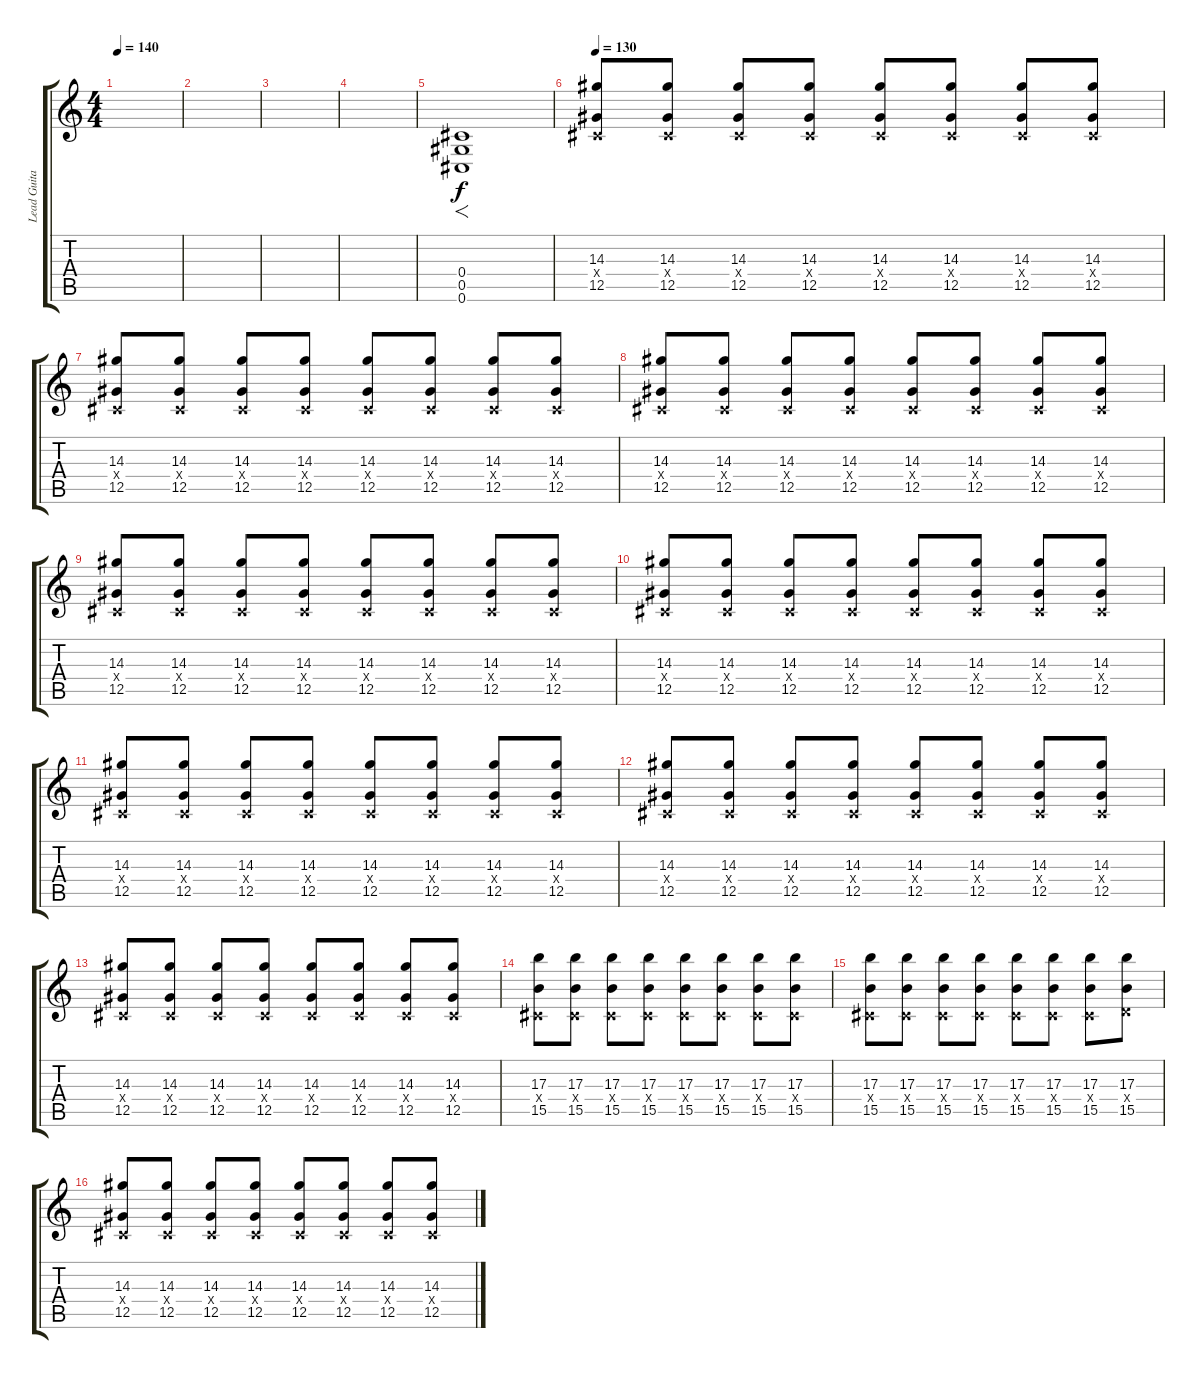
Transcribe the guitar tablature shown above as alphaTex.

\track ("Lead Guitar" "Lead Guita") {instrument distortionguitar}
\staff {score tabs}
\tuning (Eb4 Bb3 Gb3 Db3 Ab2 Db2) {hide}
\ts (4 4)
\tempo 140
\clef g2
\ks c
|
|
|
|
(0.4 0.5 0.6).1{f} |
\tempo 130
(14.3 0.4{x} 12.5).8 (14.3 0.4{x} 12.5).8 (14.3 0.4{x} 12.5).8 (14.3 0.4{x} 12.5).8 (14.3 0.4{x} 12.5).8 (14.3 0.4{x} 12.5).8 (14.3 0.4{x} 12.5).8 (14.3 0.4{x} 12.5).8 |
(14.3 0.4{x} 12.5).8 (14.3 0.4{x} 12.5).8 (14.3 0.4{x} 12.5).8 (14.3 0.4{x} 12.5).8 (14.3 0.4{x} 12.5).8 (14.3 0.4{x} 12.5).8 (14.3 0.4{x} 12.5).8 (14.3 0.4{x} 12.5).8 |
(14.3 0.4{x} 12.5).8 (14.3 0.4{x} 12.5).8 (14.3 0.4{x} 12.5).8 (14.3 0.4{x} 12.5).8 (14.3 0.4{x} 12.5).8 (14.3 0.4{x} 12.5).8 (14.3 0.4{x} 12.5).8 (14.3 0.4{x} 12.5).8 |
(14.3 0.4{x} 12.5).8 (14.3 0.4{x} 12.5).8 (14.3 0.4{x} 12.5).8 (14.3 0.4{x} 12.5).8 (14.3 0.4{x} 12.5).8 (14.3 0.4{x} 12.5).8 (14.3 0.4{x} 12.5).8 (14.3 0.4{x} 12.5).8 |
(14.3 0.4{x} 12.5).8 (14.3 0.4{x} 12.5).8 (14.3 0.4{x} 12.5).8 (14.3 0.4{x} 12.5).8 (14.3 0.4{x} 12.5).8 (14.3 0.4{x} 12.5).8 (14.3 0.4{x} 12.5).8 (14.3 0.4{x} 12.5).8 |
(14.3 0.4{x} 12.5).8 (14.3 0.4{x} 12.5).8 (14.3 0.4{x} 12.5).8 (14.3 0.4{x} 12.5).8 (14.3 0.4{x} 12.5).8 (14.3 0.4{x} 12.5).8 (14.3 0.4{x} 12.5).8 (14.3 0.4{x} 12.5).8 |
(14.3 0.4{x} 12.5).8 (14.3 0.4{x} 12.5).8 (14.3 0.4{x} 12.5).8 (14.3 0.4{x} 12.5).8 (14.3 0.4{x} 12.5).8 (14.3 0.4{x} 12.5).8 (14.3 0.4{x} 12.5).8 (14.3 0.4{x} 12.5).8 |
(14.3 0.4{x} 12.5).8 (14.3 0.4{x} 12.5).8 (14.3 0.4{x} 12.5).8 (14.3 0.4{x} 12.5).8 (14.3 0.4{x} 12.5).8 (14.3 0.4{x} 12.5).8 (14.3 0.4{x} 12.5).8 (14.3 0.4{x} 12.5).8 |
(17.3 0.4{x} 15.5).8 (17.3 0.4{x} 15.5).8 (17.3 0.4{x} 15.5).8 (17.3 0.4{x} 15.5).8 (17.3 0.4{x} 15.5).8 (17.3 0.4{x} 15.5).8 (17.3 0.4{x} 15.5).8 (17.3 0.4{x} 15.5).8 |
(17.3 0.4{x} 15.5).8 (17.3 0.4{x} 15.5).8 (17.3 0.4{x} 15.5).8 (17.3 0.4{x} 15.5).8 (17.3 0.4{x} 15.5).8 (17.3 0.4{x} 15.5).8 (17.3 0.4{x} 15.5).8 (17.3 1.4{x} 15.5).8 |
(14.3 0.4{x} 12.5).8 (14.3 0.4{x} 12.5).8 (14.3 0.4{x} 12.5).8 (14.3 0.4{x} 12.5).8 (14.3 0.4{x} 12.5).8 (14.3 0.4{x} 12.5).8 (14.3 0.4{x} 12.5).8 (14.3 0.4{x} 12.5).8
